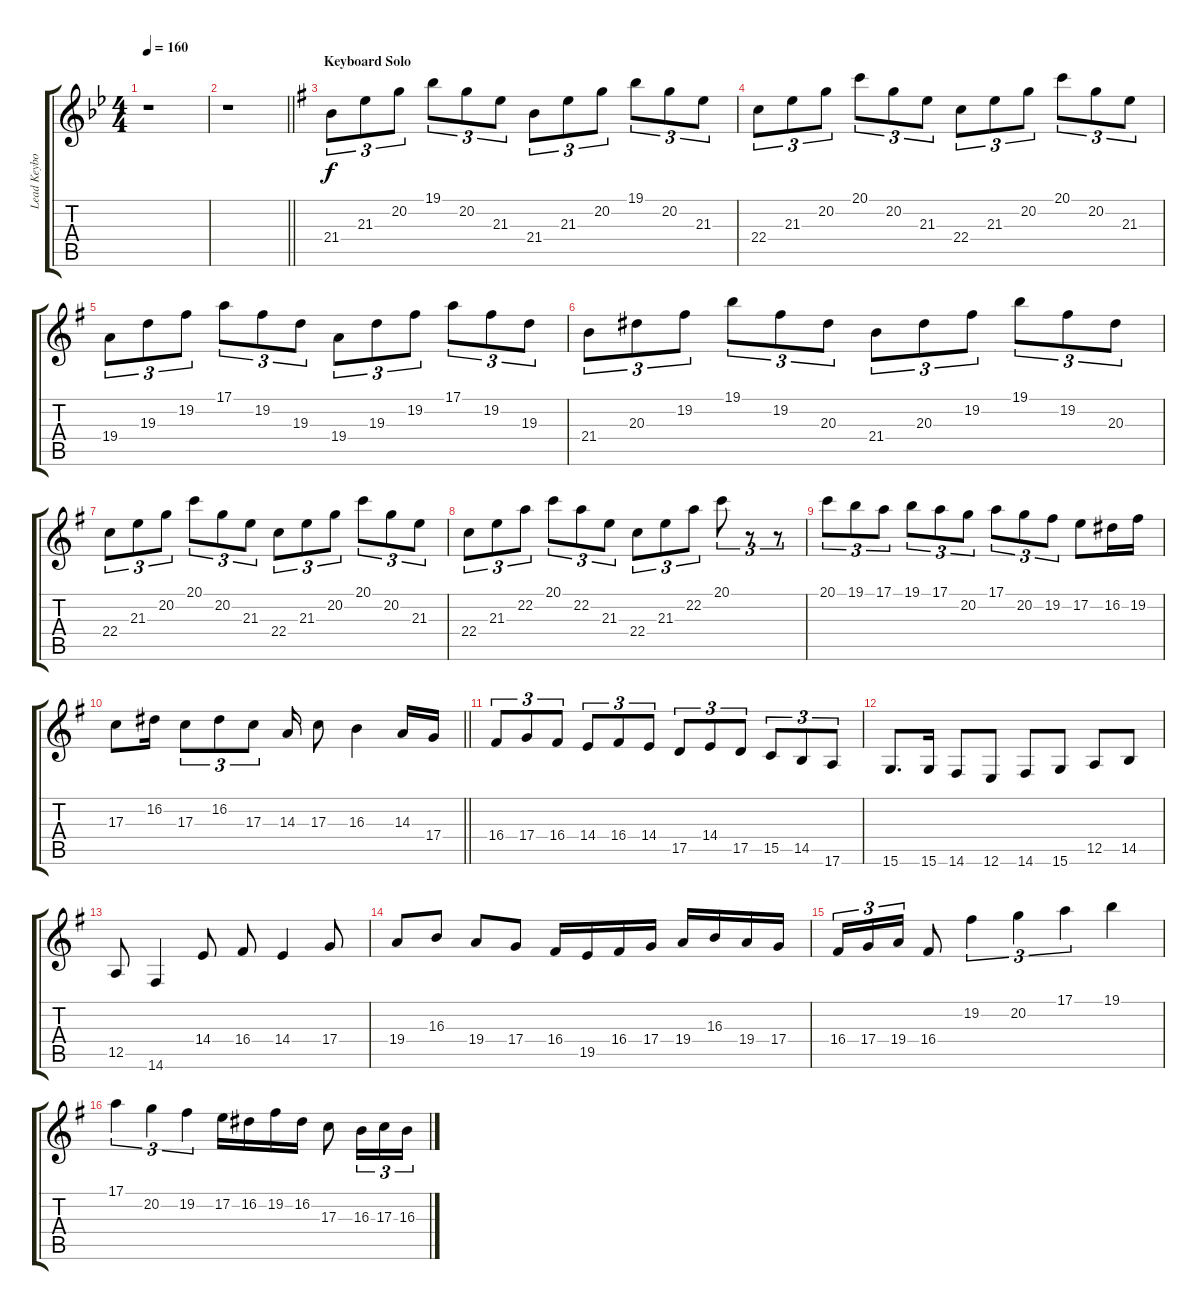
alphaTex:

\track ("Lead Keyboard: Patrik Västilä" "Lead Keybo") {instrument lead1square}
\staff {score tabs}
\tuning (E4 B3 G3 D3 A2 E2) {hide}
\ts (4 4)
\tempo 160
\clef g2
\ks gminor
r.1{dy f} |
\barLineRight lightlight
r.1 |
\section ("" "Keyboard Solo")
\ks eminor
21.4.8{tu (3 2)} 21.3.8{tu (3 2)} 20.2.8{tu (3 2)} 19.1.8{tu (3 2)} 20.2.8{tu (3 2)} 21.3.8{tu (3 2)} 21.4.8{tu (3 2)} 21.3.8{tu (3 2)} 20.2.8{tu (3 2)} 19.1.8{tu (3 2)} 20.2.8{tu (3 2)} 21.3.8{tu (3 2)} |
22.4.8{tu (3 2)} 21.3.8{tu (3 2)} 20.2.8{tu (3 2)} 20.1.8{tu (3 2)} 20.2.8{tu (3 2)} 21.3.8{tu (3 2)} 22.4.8{tu (3 2)} 21.3.8{tu (3 2)} 20.2.8{tu (3 2)} 20.1.8{tu (3 2)} 20.2.8{tu (3 2)} 21.3.8{tu (3 2)} |
19.4.8{tu (3 2)} 19.3.8{tu (3 2)} 19.2.8{tu (3 2)} 17.1.8{tu (3 2)} 19.2.8{tu (3 2)} 19.3.8{tu (3 2)} 19.4.8{tu (3 2)} 19.3.8{tu (3 2)} 19.2.8{tu (3 2)} 17.1.8{tu (3 2)} 19.2.8{tu (3 2)} 19.3.8{tu (3 2)} |
21.4.8{tu (3 2)} 20.3.8{tu (3 2)} 19.2.8{tu (3 2)} 19.1.8{tu (3 2)} 19.2.8{tu (3 2)} 20.3.8{tu (3 2)} 21.4.8{tu (3 2)} 20.3.8{tu (3 2)} 19.2.8{tu (3 2)} 19.1.8{tu (3 2)} 19.2.8{tu (3 2)} 20.3.8{tu (3 2)} |
22.4.8{tu (3 2)} 21.3.8{tu (3 2)} 20.2.8{tu (3 2)} 20.1.8{tu (3 2)} 20.2.8{tu (3 2)} 21.3.8{tu (3 2)} 22.4.8{tu (3 2)} 21.3.8{tu (3 2)} 20.2.8{tu (3 2)} 20.1.8{tu (3 2)} 20.2.8{tu (3 2)} 21.3.8{tu (3 2)} |
22.4.8{tu (3 2)} 21.3.8{tu (3 2)} 22.2.8{tu (3 2)} 20.1.8{tu (3 2)} 22.2.8{tu (3 2)} 21.3.8{tu (3 2)} 22.4.8{tu (3 2)} 21.3.8{tu (3 2)} 22.2.8{tu (3 2)} 20.1.8{tu (3 2)} r.8{tu (3 2)} r.8{tu (3 2)} |
20.1.8{tu (3 2)} 19.1.8{tu (3 2)} 17.1.8{tu (3 2)} 19.1.8{tu (3 2)} 17.1.8{tu (3 2)} 20.2.8{tu (3 2)} 17.1.8{tu (3 2)} 20.2.8{tu (3 2)} 19.2.8{tu (3 2)} 17.2.8 16.2.16 19.2.16 |
\barLineRight lightlight
17.3.8 16.2.16 17.3.8{tu (3 2)} 16.2.8{tu (3 2)} 17.3.8{tu (3 2)} 14.3.16 17.3.8 16.3.4 14.3.16 17.4.16 |
16.4.8{tu (3 2)} 17.4.8{tu (3 2)} 16.4.8{tu (3 2)} 14.4.8{tu (3 2)} 16.4.8{tu (3 2)} 14.4.8{tu (3 2)} 17.5.8{tu (3 2)} 14.4.8{tu (3 2)} 17.5.8{tu (3 2)} 15.5.8{tu (3 2)} 14.5.8{tu (3 2)} 17.6.8{tu (3 2)} |
15.6.8{d} 15.6.16 14.6.8 12.6.8 14.6.8 15.6.8 12.5.8 14.5.8 |
12.5.8 14.6.4 14.4.8 16.4.8 14.4.4 17.4.8 |
19.4.8 16.3.8 19.4.8 17.4.8 16.4.16 19.5.16 16.4.16 17.4.16 19.4.16 16.3.16 19.4.16 17.4.16 |
16.4.16{tu (3 2)} 17.4.16{tu (3 2)} 19.4.16{tu (3 2)} 16.4.8 19.2.4{tu (3 2)} 20.2.4{tu (3 2)} 17.1.4{tu (3 2)} 19.1.4 |
17.1.4{tu (3 2)} 20.2.4{tu (3 2)} 19.2.4{tu (3 2)} 17.2.16 16.2.16 19.2.16 16.2.16 17.3.8 16.3.16{tu (3 2)} 17.3.16{tu (3 2)} 16.3.16{tu (3 2)}
